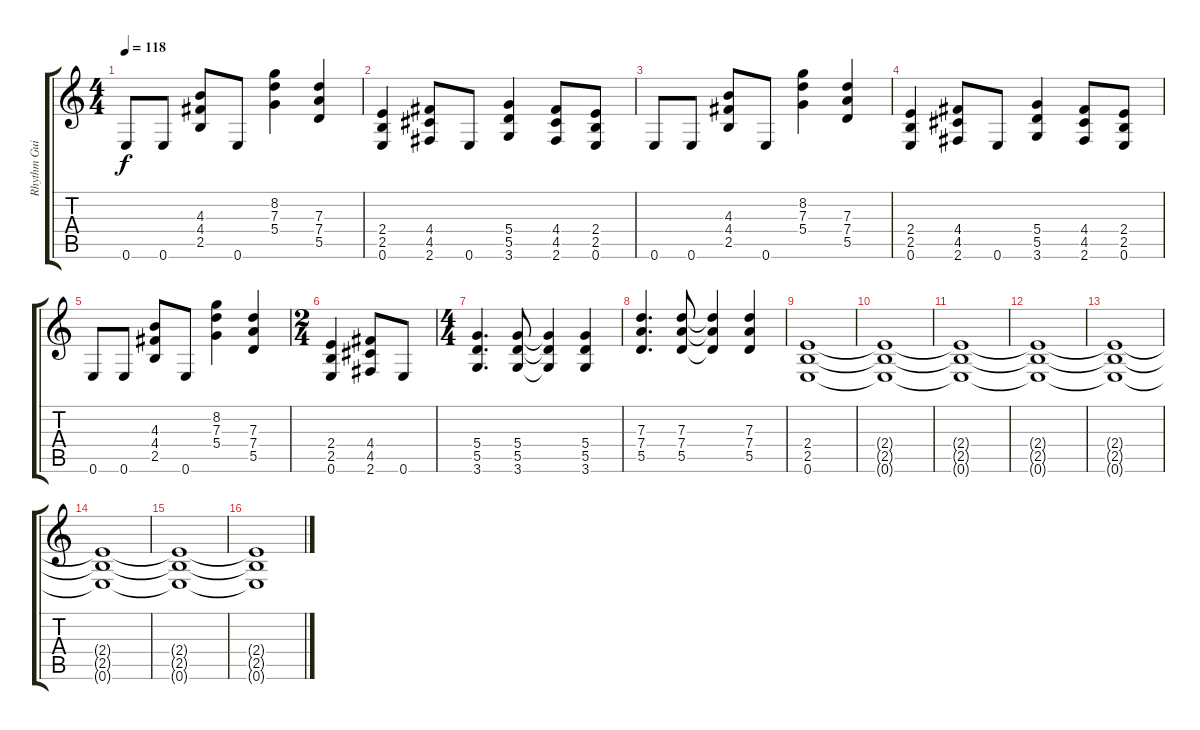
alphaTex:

\track ("Rhythm Guitar" "Rhythm Gui") {instrument distortionguitar}
\staff {score tabs}
\tuning (E4 B3 G3 D3 A2 E2) {hide}
\ts (4 4)
\tempo 118
\clef g2
\ks c
0.6.8{dy f} 0.6.8 (4.3 4.4 2.5).8 0.6.8 (8.2 7.3 5.4).4 (7.3 7.4 5.5).4 |
(2.4 2.5 0.6).4 (4.4 4.5 2.6).8 0.6.8 (5.4 5.5 3.6).4 (4.4 4.5 2.6).8 (2.4 2.5 0.6).8 |
0.6.8 0.6.8 (4.3 4.4 2.5).8 0.6.8 (8.2 7.3 5.4).4 (7.3 7.4 5.5).4 |
(2.4 2.5 0.6).4 (4.4 4.5 2.6).8 0.6.8 (5.4 5.5 3.6).4 (4.4 4.5 2.6).8 (2.4 2.5 0.6).8 |
0.6.8 0.6.8 (4.3 4.4 2.5).8 0.6.8 (8.2 7.3 5.4).4 (7.3 7.4 5.5).4 |
\ts (2 4)
(2.4 2.5 0.6).4 (4.4 4.5 2.6).8 0.6.8 |
\ts (4 4)
(5.4 5.5 3.6).4{d} (5.4 5.5 3.6).8 (5.4{t} 5.5{t} 3.6{t}).4 (5.4 5.5 3.6).4 |
(7.3 7.4 5.5).4{d} (7.3 7.4 5.5).8 (7.3{t} 7.4{t} 5.5{t}).4 (7.3 7.4 5.5).4 |
(2.4 2.5 0.6).1 |
(2.4{t} 2.5{t} 0.6{t}).1 |
(2.4{t} 2.5{t} 0.6{t}).1 |
(2.4{t} 2.5{t} 0.6{t}).1 |
(2.4{t} 2.5{t} 0.6{t}).1 |
(2.4{t} 2.5{t} 0.6{t}).1 |
(2.4{t} 2.5{t} 0.6{t}).1 |
(2.4{t} 2.5{t} 0.6{t}).1
